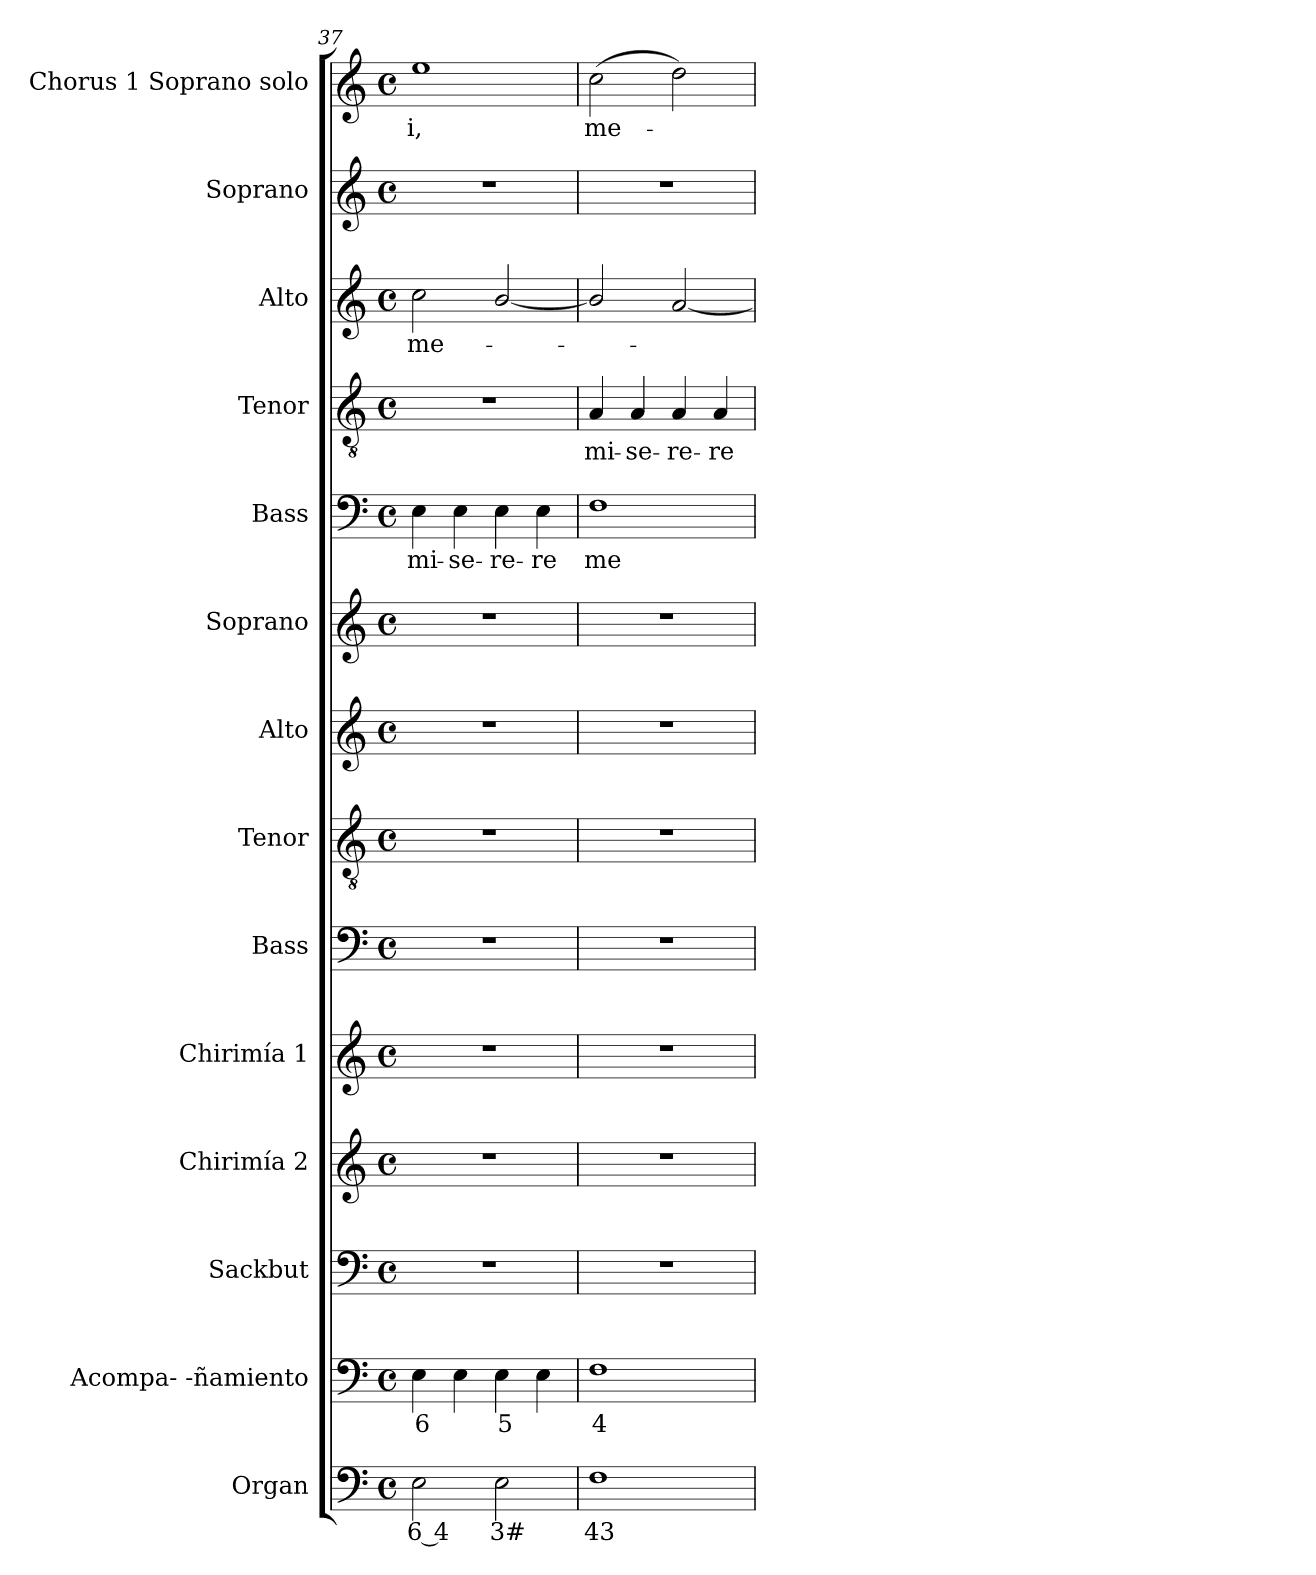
**kern	**text	**kern	**text	**kern	**kern	**kern	**kern	**kern	**kern	**kern	**kern	**text	**kern	**text	**kern	**text	**kern	**kern	**text
*part14	*part14	*part13	*part13	*part12	*part11	*part10	*part9	*part8	*part7	*part6	*part5	*part5	*part4	*part4	*part3	*part3	*part2	*part1	*part1
*staff14	*staff14	*staff13	*staff13	*staff12	*staff11	*staff10	*staff9	*staff8	*staff7	*staff6	*staff5	*staff5	*staff4	*staff4	*staff3	*staff3	*staff2	*staff1	*staff1
*I"Organ	*	*I"Acompa- -ñamiento	*	*I"Sackbut	*I"Chirimía 2	*I"Chirimía 1	*I"Bass	*I"Tenor	*I"Alto	*I"Soprano	*I"Bass	*	*I"Tenor	*	*I"Alto	*	*I"Soprano	*I"Chorus 1 Soprano solo	*
*I'Org.	*	*I'Ac.	*	*I'Scbt.	*I'Chi.	*I'Chi.	*I'B.	*I'T.	*I'A.	*I'S.	*I'B.	*	*I'T.	*	*I'A.	*	*I'S.	*I'S.	*
*clefF4	*	*clefF4	*	*clefF4	*clefG2	*clefG2	*clefF4	*clefGv2	*clefG2	*clefG2	*clefF4	*	*clefGv2	*	*clefG2	*	*clefG2	*clefG2	*
*	*	*	*	*	*	*	*	*ITrd7c12	*	*	*	*	*ITrd7c12	*	*	*	*	*	*
*k[]	*	*k[]	*	*k[]	*k[]	*k[]	*k[]	*k[]	*k[]	*k[]	*k[]	*	*k[]	*	*k[]	*	*k[]	*k[]	*
*C:	*	*C:	*	*C:	*C:	*C:	*C:	*C:	*C:	*C:	*C:	*	*C:	*	*C:	*	*C:	*C:	*
*M4/4	*	*M4/4	*	*M4/4	*M4/4	*M4/4	*M4/4	*M4/4	*M4/4	*M4/4	*M4/4	*	*M4/4	*	*M4/4	*	*M4/4	*M4/4	*
*met(c)	*	*met(c)	*	*met(c)	*met(c)	*met(c)	*met(c)	*met(c)	*met(c)	*met(c)	*met(c)	*	*met(c)	*	*met(c)	*	*met(c)	*met(c)	*
=37	=37	=37	=37	=37	=37	=37	=37	=37	=37	=37	=37	=37	=37	=37	=37	=37	=37	=37	=37
!	!LO:LY:b:color=#000000	!	!	!	!	!	!	!	!	!	!	!	!	!	!	!	!	!	!
!	!	!	!LO:LY:b:color=#000000	!	!	!	!	!	!	!	!	!	!	!	!	!	!	!	!
!	!	!	!	!	!	!	!	!	!	!	!	!LO:LY:b:color=#000000	!	!	!	!	!	!	!
!	!	!	!	!	!	!	!	!	!	!	!	!	!	!	!	!LO:LY:b:color=#000000	!	!	!
!	!	!	!	!	!	!	!	!	!	!	!	!	!	!	!	!	!	!	!LO:LY:b:color=#000000
2Ei\	6 4	4Ei\	6	1r	1r	1r	1r	1r	1r	1r	4Ei\	mi-	1r	.	2cci\	me-	1r	1eei	-i,
!	!	!	!	!	!	!	!	!	!	!	!	!LO:LY:b:color=#000000	!	!	!	!	!	!	!
.	.	4Ei\	.	.	.	.	.	.	.	.	4Ei\	-se-	.	.	.	.	.	.	.
!	!LO:LY:b:color=#000000	!	!	!	!	!	!	!	!	!	!	!	!	!	!	!	!	!	!
!	!	!	!LO:LY:b:color=#000000	!	!	!	!	!	!	!	!	!	!	!	!	!	!	!	!
!	!	!	!	!	!	!	!	!	!	!	!	!LO:LY:b:color=#000000	!	!	!	!	!	!	!
2Ei\	3#	4Ei\	5	.	.	.	.	.	.	.	4Ei\	-re-	.	.	[2bi/	.	.	.	.
!	!	!	!	!	!	!	!	!	!	!	!	!LO:LY:b:color=#000000	!	!	!	!	!	!	!
.	.	4Ei\	.	.	.	.	.	.	.	.	4Ei\	-re	.	.	.	.	.	.	.
=38	=38	=38	=38	=38	=38	=38	=38	=38	=38	=38	=38	=38	=38	=38	=38	=38	=38	=38	=38
!	!LO:LY:b:color=#000000	!	!	!	!	!	!	!	!	!	!	!	!	!	!	!	!	!	!
!	!	!	!LO:LY:b:color=#000000	!	!	!	!	!	!	!	!	!	!	!	!	!	!	!	!
!	!	!	!	!	!	!	!	!	!	!	!	!LO:LY:b:color=#000000	!	!	!	!	!	!	!
!	!	!	!	!	!	!	!	!	!	!	!	!	!	!LO:LY:b:color=#000000	!	!	!	!	!
!	!	!	!	!	!	!	!	!	!	!	!	!	!	!	!	!	!	!	!LO:LY:b:color=#000000
1Fi	43	1Fi	4	1r	1r	1r	1r	1r	1r	1r	1Fi	me-	4AAi/	mi-	2bi/]	.	1r	(2cci\	me-
!	!	!	!	!	!	!	!	!	!	!	!	!	!	!LO:LY:b:color=#000000	!	!	!	!	!
.	.	.	.	.	.	.	.	.	.	.	.	.	4AAi/	-se-	.	.	.	.	.
!	!	!	!	!	!	!	!	!	!	!	!	!	!	!LO:LY:b:color=#000000	!	!	!	!	!
.	.	.	.	.	.	.	.	.	.	.	.	.	4AAi/	-re-	[2ai/	.	.	2ddi\)	.
!	!	!	!	!	!	!	!	!	!	!	!	!	!	!LO:LY:b:color=#000000	!	!	!	!	!
.	.	.	.	.	.	.	.	.	.	.	.	.	4AAi/	-re	.	.	.	.	.
=	=	=	=	=	=	=	=	=	=	=	=	=	=	=	=	=	=	=	=
*-	*-	*-	*-	*-	*-	*-	*-	*-	*-	*-	*-	*-	*-	*-	*-	*-	*-	*-	*-
